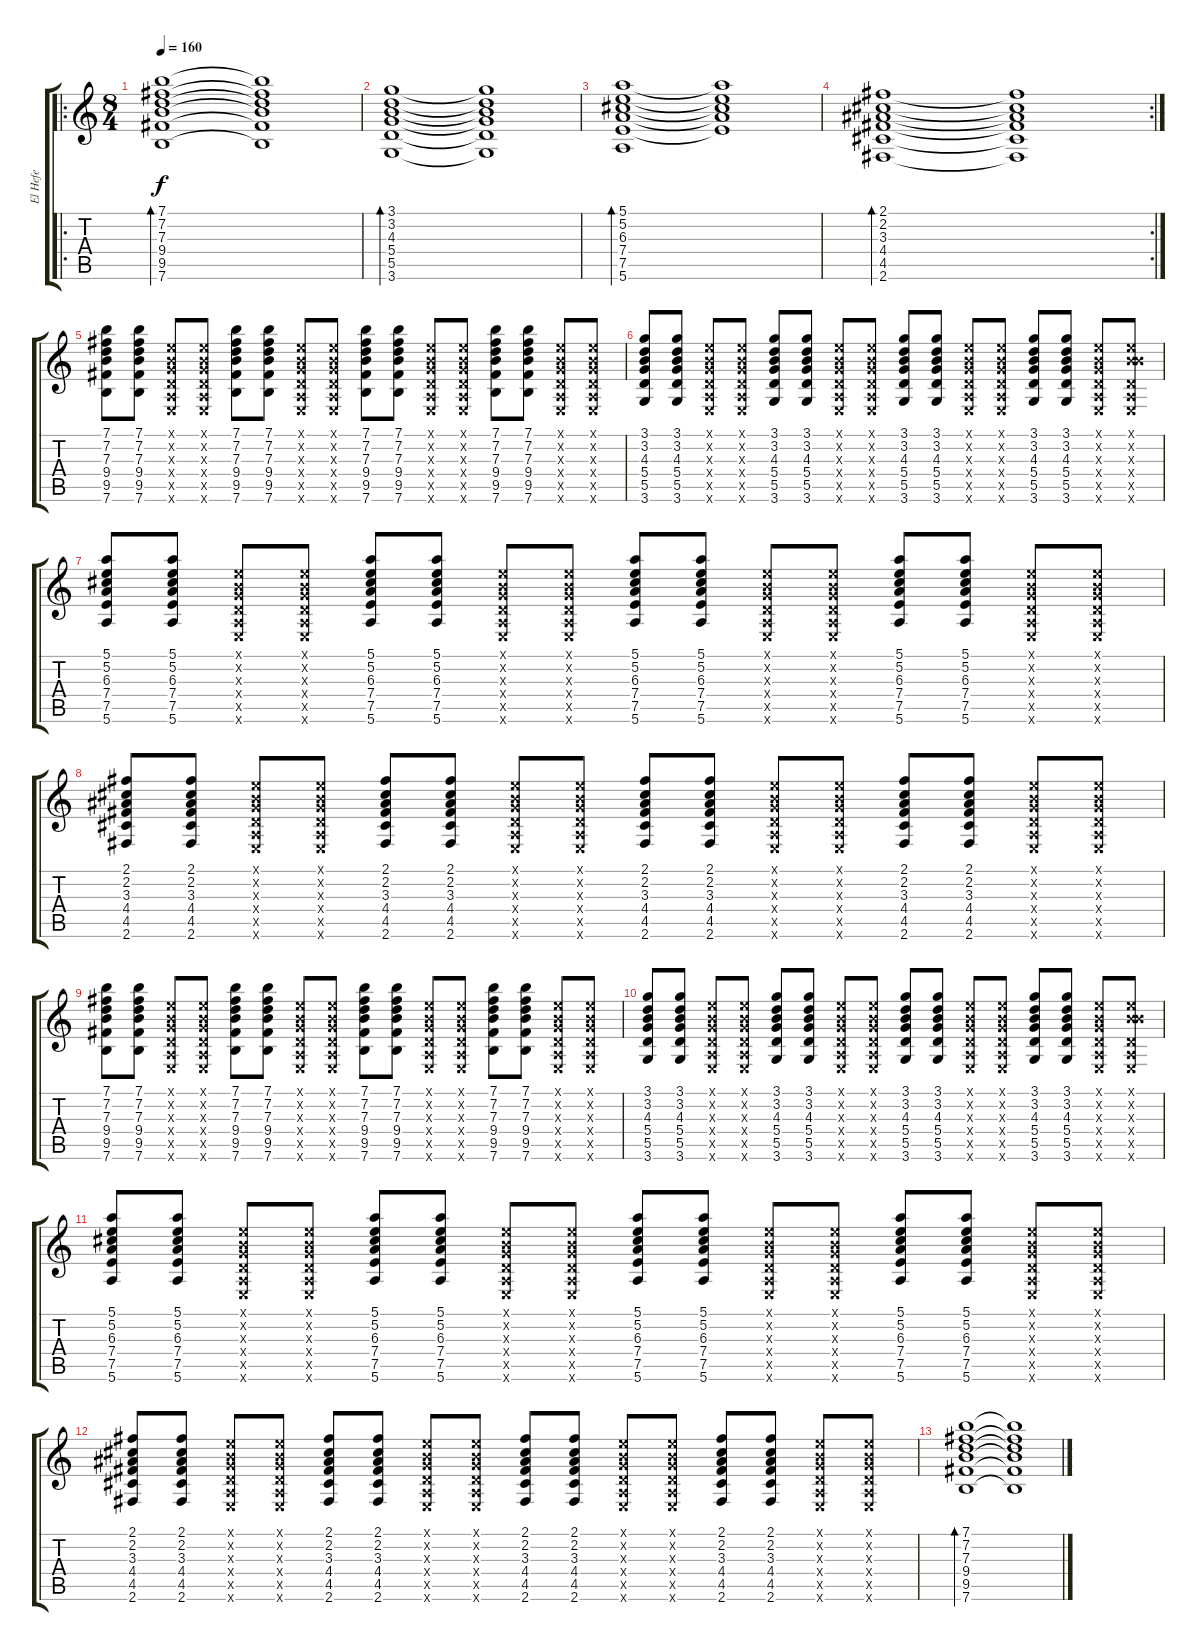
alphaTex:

\track ("El Hefe" "El Hefe") {instrument electricguitarclean}
\staff {score tabs}
\tuning (E4 B3 G3 D3 A2 E2) {hide}
\ro
\ts (8 4)
\tempo 160
\clef g2
\ks c
(7.1 7.2 7.3 9.4 9.5 7.6).1{bd 480 dy f} (7.1{t} 7.2{t} 7.3{t} 9.4{t} 9.5{t} 7.6{t}).1 |
(3.1 3.2 4.3 5.4 5.5 3.6).1{bd 480} (3.1{t} 3.2{t} 4.3{t} 5.4{t} 5.5{t} 3.6{t}).1 |
(5.1 5.2 6.3 7.4 7.5 5.6).1{bd 480} (5.1{t} 5.2{t} 6.3{t} 7.4{t} 7.5{t}).1 |
\rc 2
(2.1 2.2 3.3 4.4 4.5 2.6).1{bd 480} (2.1{t} 2.2{t} 3.3{t} 4.4{t} 4.5{t} 2.6{t}).1 |
(7.1 7.2 7.3 9.4 9.5 7.6).8 (7.1 7.2 7.3 9.4 9.5 7.6).8 (0.1{x} 0.2{x} 0.3{x} 0.4{x} 0.5{x} 0.6{x}).8 (0.1{x} 0.2{x} 0.3{x} 0.4{x} 0.5{x} 0.6{x}).8 (7.1 7.2 7.3 9.4 9.5 7.6).8 (7.1 7.2 7.3 9.4 9.5 7.6).8 (0.1{x} 0.2{x} 0.3{x} 0.4{x} 0.5{x} 0.6{x}).8 (0.1{x} 0.2{x} 0.3{x} 0.4{x} 0.5{x} 0.6{x}).8 (7.1 7.2 7.3 9.4 9.5 7.6).8 (7.1 7.2 7.3 9.4 9.5 7.6).8 (0.1{x} 0.2{x} 0.3{x} 0.4{x} 0.5{x} 0.6{x}).8 (0.1{x} 0.2{x} 0.3{x} 0.4{x} 0.5{x} 0.6{x}).8 (7.1 7.2 7.3 9.4 9.5 7.6).8 (7.1 7.2 7.3 9.4 9.5 7.6).8 (0.1{x} 0.2{x} 0.3{x} 0.4{x} 0.5{x} 0.6{x}).8 (0.1{x} 0.2{x} 0.3{x} 0.4{x} 0.5{x} 0.6{x}).8 |
(3.1 3.2 4.3 5.4 5.5 3.6).8 (3.1 3.2 4.3 5.4 5.5 3.6).8 (0.1{x} 0.2{x} 0.3{x} 0.4{x} 0.5{x} 0.6{x}).8 (0.1{x} 0.2{x} 0.3{x} 0.4{x} 0.5{x} 0.6{x}).8 (3.1 3.2 4.3 5.4 5.5 3.6).8 (3.1 3.2 4.3 5.4 5.5 3.6).8 (0.1{x} 0.2{x} 0.3{x} 0.4{x} 0.5{x} 0.6{x}).8 (0.1{x} 0.2{x} 0.3{x} 0.4{x} 0.5{x} 0.6{x}).8 (3.1 3.2 4.3 5.4 5.5 3.6).8 (3.1 3.2 4.3 5.4 5.5 3.6).8 (0.1{x} 0.2{x} 0.3{x} 0.4{x} 0.5{x} 0.6{x}).8 (0.1{x} 0.2{x} 0.3{x} 0.4{x} 0.5{x} 0.6{x}).8 (3.1 3.2 4.3 5.4 5.5 3.6).8 (3.1 3.2 4.3 5.4 5.5 3.6).8 (0.1{x} 0.2{x} 0.3{x} 0.4{x} 0.5{x} 0.6{x}).8 (0.1{x} 0.2{x} 4.3{x} 0.4{x} 0.5{x} 0.6{x}).8 |
(5.1 5.2 6.3 7.4 7.5 5.6).8 (5.1 5.2 6.3 7.4 7.5 5.6).8 (0.1{x} 0.2{x} 0.3{x} 0.4{x} 0.5{x} 0.6{x}).8 (0.1{x} 0.2{x} 0.3{x} 0.4{x} 0.5{x} 0.6{x}).8 (5.1 5.2 6.3 7.4 7.5 5.6).8 (5.1 5.2 6.3 7.4 7.5 5.6).8 (0.1{x} 0.2{x} 0.3{x} 0.4{x} 0.5{x} 0.6{x}).8 (0.1{x} 0.2{x} 0.3{x} 0.4{x} 0.5{x} 0.6{x}).8 (5.1 5.2 6.3 7.4 7.5 5.6).8 (5.1 5.2 6.3 7.4 7.5 5.6).8 (0.1{x} 0.2{x} 0.3{x} 0.4{x} 0.5{x} 0.6{x}).8 (0.1{x} 0.2{x} 0.3{x} 0.4{x} 0.5{x} 0.6{x}).8 (5.1 5.2 6.3 7.4 7.5 5.6).8 (5.1 5.2 6.3 7.4 7.5 5.6).8 (0.1{x} 0.2{x} 0.3{x} 0.4{x} 0.5{x} 0.6{x}).8 (0.1{x} 0.2{x} 0.3{x} 0.4{x} 0.5{x} 0.6{x}).8 |
(2.1 2.2 3.3 4.4 4.5 2.6).8 (2.1 2.2 3.3 4.4 4.5 2.6).8 (0.1{x} 0.2{x} 0.3{x} 0.4{x} 0.5{x} 0.6{x}).8 (0.1{x} 0.2{x} 0.3{x} 0.4{x} 0.5{x} 0.6{x}).8 (2.1 2.2 3.3 4.4 4.5 2.6).8 (2.1 2.2 3.3 4.4 4.5 2.6).8 (0.1{x} 0.2{x} 0.3{x} 0.4{x} 0.5{x} 0.6{x}).8 (0.1{x} 0.2{x} 0.3{x} 0.4{x} 0.5{x} 0.6{x}).8 (2.1 2.2 3.3 4.4 4.5 2.6).8 (2.1 2.2 3.3 4.4 4.5 2.6).8 (0.1{x} 0.2{x} 0.3{x} 0.4{x} 0.5{x} 0.6{x}).8 (0.1{x} 0.2{x} 0.3{x} 0.4{x} 0.5{x} 0.6{x}).8 (2.1 2.2 3.3 4.4 4.5 2.6).8 (2.1 2.2 3.3 4.4 4.5 2.6).8 (0.1{x} 0.2{x} 0.3{x} 0.4{x} 0.5{x} 0.6{x}).8 (0.1{x} 0.2{x} 0.3{x} 0.4{x} 0.5{x} 0.6{x}).8 |
(7.1 7.2 7.3 9.4 9.5 7.6).8 (7.1 7.2 7.3 9.4 9.5 7.6).8 (0.1{x} 0.2{x} 0.3{x} 0.4{x} 0.5{x} 0.6{x}).8 (0.1{x} 0.2{x} 0.3{x} 0.4{x} 0.5{x} 0.6{x}).8 (7.1 7.2 7.3 9.4 9.5 7.6).8 (7.1 7.2 7.3 9.4 9.5 7.6).8 (0.1{x} 0.2{x} 0.3{x} 0.4{x} 0.5{x} 0.6{x}).8 (0.1{x} 0.2{x} 0.3{x} 0.4{x} 0.5{x} 0.6{x}).8 (7.1 7.2 7.3 9.4 9.5 7.6).8 (7.1 7.2 7.3 9.4 9.5 7.6).8 (0.1{x} 0.2{x} 0.3{x} 0.4{x} 0.5{x} 0.6{x}).8 (0.1{x} 0.2{x} 0.3{x} 0.4{x} 0.5{x} 0.6{x}).8 (7.1 7.2 7.3 9.4 9.5 7.6).8 (7.1 7.2 7.3 9.4 9.5 7.6).8 (0.1{x} 0.2{x} 0.3{x} 0.4{x} 0.5{x} 0.6{x}).8 (0.1{x} 0.2{x} 0.3{x} 0.4{x} 0.5{x} 0.6{x}).8 |
(3.1 3.2 4.3 5.4 5.5 3.6).8 (3.1 3.2 4.3 5.4 5.5 3.6).8 (0.1{x} 0.2{x} 0.3{x} 0.4{x} 0.5{x} 0.6{x}).8 (0.1{x} 0.2{x} 0.3{x} 0.4{x} 0.5{x} 0.6{x}).8 (3.1 3.2 4.3 5.4 5.5 3.6).8 (3.1 3.2 4.3 5.4 5.5 3.6).8 (0.1{x} 0.2{x} 0.3{x} 0.4{x} 0.5{x} 0.6{x}).8 (0.1{x} 0.2{x} 0.3{x} 0.4{x} 0.5{x} 0.6{x}).8 (3.1 3.2 4.3 5.4 5.5 3.6).8 (3.1 3.2 4.3 5.4 5.5 3.6).8 (0.1{x} 0.2{x} 0.3{x} 0.4{x} 0.5{x} 0.6{x}).8 (0.1{x} 0.2{x} 0.3{x} 0.4{x} 0.5{x} 0.6{x}).8 (3.1 3.2 4.3 5.4 5.5 3.6).8 (3.1 3.2 4.3 5.4 5.5 3.6).8 (0.1{x} 0.2{x} 0.3{x} 0.4{x} 0.5{x} 0.6{x}).8 (0.1{x} 0.2{x} 4.3{x} 0.4{x} 0.5{x} 0.6{x}).8 |
(5.1 5.2 6.3 7.4 7.5 5.6).8 (5.1 5.2 6.3 7.4 7.5 5.6).8 (0.1{x} 0.2{x} 0.3{x} 0.4{x} 0.5{x} 0.6{x}).8 (0.1{x} 0.2{x} 0.3{x} 0.4{x} 0.5{x} 0.6{x}).8 (5.1 5.2 6.3 7.4 7.5 5.6).8 (5.1 5.2 6.3 7.4 7.5 5.6).8 (0.1{x} 0.2{x} 0.3{x} 0.4{x} 0.5{x} 0.6{x}).8 (0.1{x} 0.2{x} 0.3{x} 0.4{x} 0.5{x} 0.6{x}).8 (5.1 5.2 6.3 7.4 7.5 5.6).8 (5.1 5.2 6.3 7.4 7.5 5.6).8 (0.1{x} 0.2{x} 0.3{x} 0.4{x} 0.5{x} 0.6{x}).8 (0.1{x} 0.2{x} 0.3{x} 0.4{x} 0.5{x} 0.6{x}).8 (5.1 5.2 6.3 7.4 7.5 5.6).8 (5.1 5.2 6.3 7.4 7.5 5.6).8 (0.1{x} 0.2{x} 0.3{x} 0.4{x} 0.5{x} 0.6{x}).8 (0.1{x} 0.2{x} 0.3{x} 0.4{x} 0.5{x} 0.6{x}).8 |
(2.1 2.2 3.3 4.4 4.5 2.6).8 (2.1 2.2 3.3 4.4 4.5 2.6).8 (0.1{x} 0.2{x} 0.3{x} 0.4{x} 0.5{x} 0.6{x}).8 (0.1{x} 0.2{x} 0.3{x} 0.4{x} 0.5{x} 0.6{x}).8 (2.1 2.2 3.3 4.4 4.5 2.6).8 (2.1 2.2 3.3 4.4 4.5 2.6).8 (0.1{x} 0.2{x} 0.3{x} 0.4{x} 0.5{x} 0.6{x}).8 (0.1{x} 0.2{x} 0.3{x} 0.4{x} 0.5{x} 0.6{x}).8 (2.1 2.2 3.3 4.4 4.5 2.6).8 (2.1 2.2 3.3 4.4 4.5 2.6).8 (0.1{x} 0.2{x} 0.3{x} 0.4{x} 0.5{x} 0.6{x}).8 (0.1{x} 0.2{x} 0.3{x} 0.4{x} 0.5{x} 0.6{x}).8 (2.1 2.2 3.3 4.4 4.5 2.6).8 (2.1 2.2 3.3 4.4 4.5 2.6).8 (0.1{x} 0.2{x} 0.3{x} 0.4{x} 0.5{x} 0.6{x}).8 (0.1{x} 0.2{x} 0.3{x} 0.4{x} 0.5{x} 0.6{x}).8 |
(7.1 7.2 7.3 9.4 9.5 7.6).1{bd 480} (7.1{t} 7.2{t} 7.3{t} 9.4{t} 9.5{t} 7.6{t}).1
